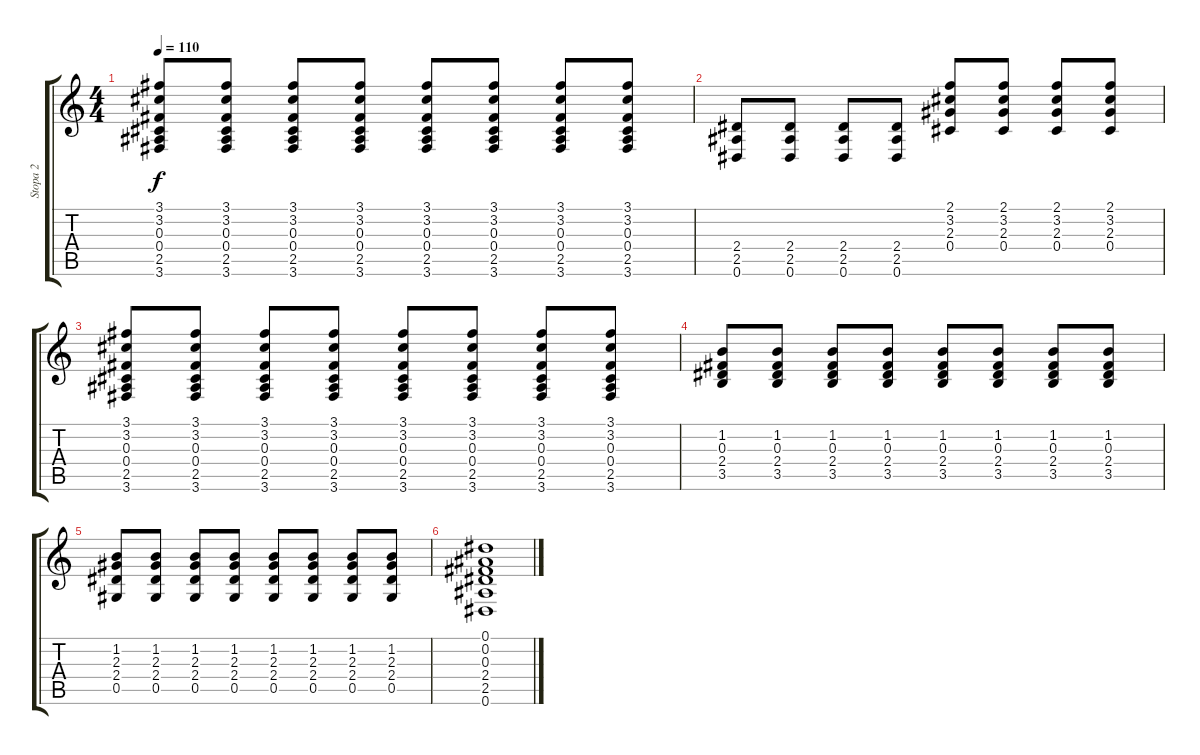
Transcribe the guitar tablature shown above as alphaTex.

\track ("Stopa 2" "Stopa 2") {instrument electricguitarjazz}
\staff {score tabs}
\tuning (Eb4 Bb3 Gb3 Db3 Ab2 Eb2) {hide}
\ts (4 4)
\tempo 110
\clef g2
\ks c
(3.1 3.2 0.3 0.4 2.5 3.6).8{dy f} (3.1 3.2 0.3 0.4 2.5 3.6).8 (3.1 3.2 0.3 0.4 2.5 3.6).8 (3.1 3.2 0.3 0.4 2.5 3.6).8 (3.1 3.2 0.3 0.4 2.5 3.6).8 (3.1 3.2 0.3 0.4 2.5 3.6).8 (3.1 3.2 0.3 0.4 2.5 3.6).8 (3.1 3.2 0.3 0.4 2.5 3.6).8 |
(2.4 2.5 0.6).8 (2.4 2.5 0.6).8 (2.4 2.5 0.6).8 (2.4 2.5 0.6).8 (2.1 3.2 2.3 0.4).8 (2.1 3.2 2.3 0.4).8 (2.1 3.2 2.3 0.4).8 (2.1 3.2 2.3 0.4).8 |
(3.1 3.2 0.3 0.4 2.5 3.6).8 (3.1 3.2 0.3 0.4 2.5 3.6).8 (3.1 3.2 0.3 0.4 2.5 3.6).8 (3.1 3.2 0.3 0.4 2.5 3.6).8 (3.1 3.2 0.3 0.4 2.5 3.6).8 (3.1 3.2 0.3 0.4 2.5 3.6).8 (3.1 3.2 0.3 0.4 2.5 3.6).8 (3.1 3.2 0.3 0.4 2.5 3.6).8 |
(1.2 0.3 2.4 3.5).8 (1.2 0.3 2.4 3.5).8 (1.2 0.3 2.4 3.5).8 (1.2 0.3 2.4 3.5).8 (1.2 0.3 2.4 3.5).8 (1.2 0.3 2.4 3.5).8 (1.2 0.3 2.4 3.5).8 (1.2 0.3 2.4 3.5).8 |
(1.2 2.3 2.4 0.5).8 (1.2 2.3 2.4 0.5).8 (1.2 2.3 2.4 0.5).8 (1.2 2.3 2.4 0.5).8 (1.2 2.3 2.4 0.5).8 (1.2 2.3 2.4 0.5).8 (1.2 2.3 2.4 0.5).8 (1.2 2.3 2.4 0.5).8 |
(0.1 0.2 0.3 2.4 2.5 0.6).1
